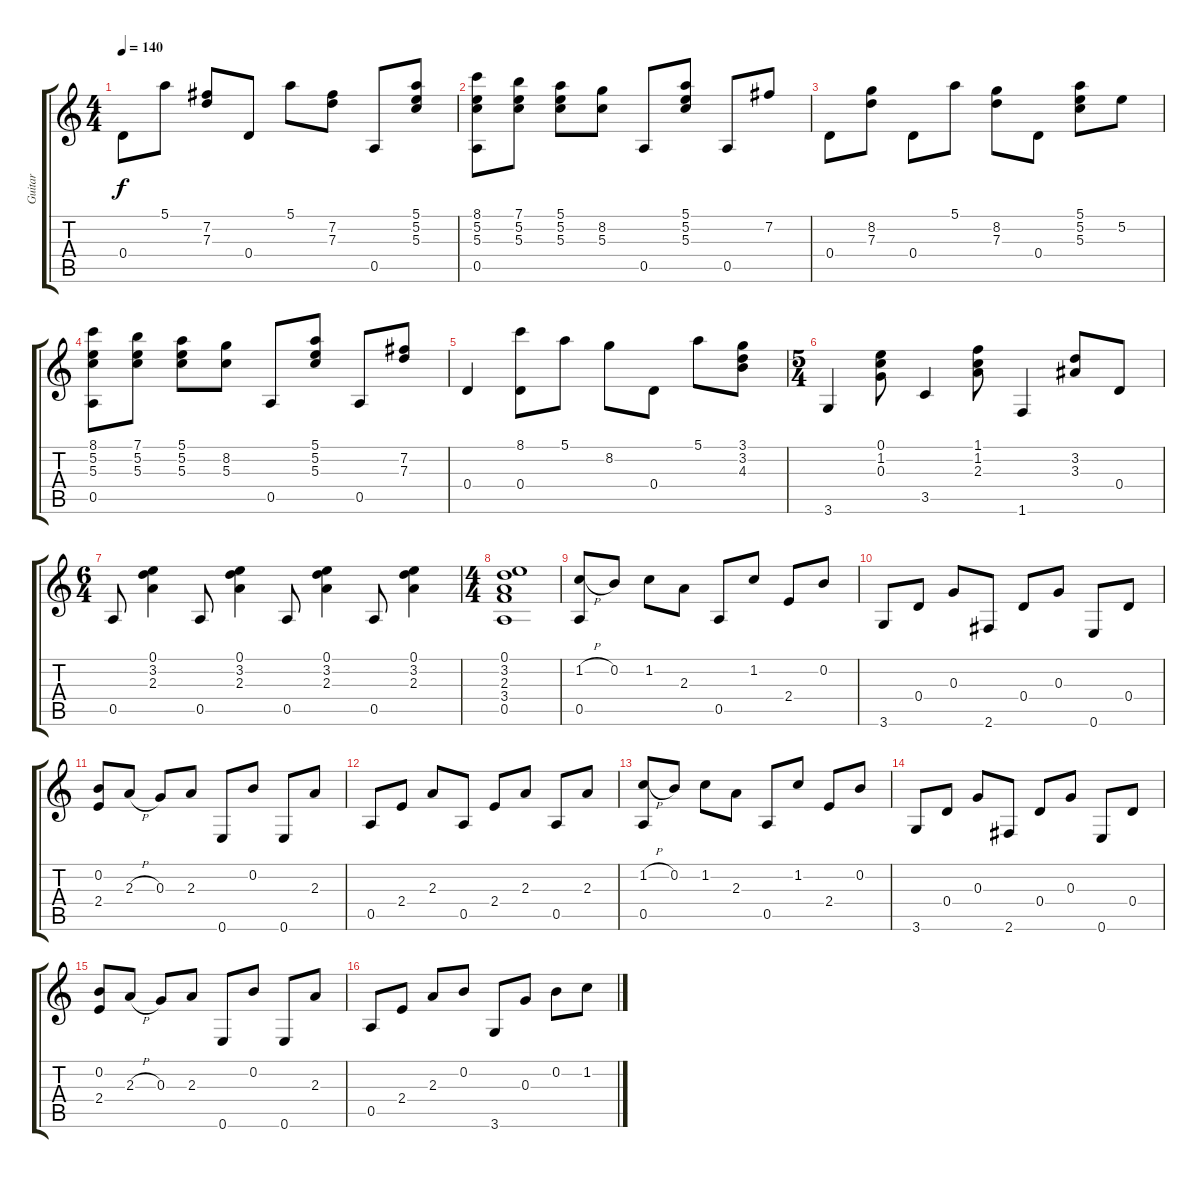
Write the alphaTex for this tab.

\track ("Guitar" "Guitar") {instrument acousticguitarnylon}
\staff {score tabs}
\tuning (E4 B3 G3 D3 A2 E2) {hide}
\ts (4 4)
\tempo 140
\clef g2
\ks c
0.4.8{dy f} 5.1.8 (7.2 7.3).8 0.4.8 5.1.8 (7.2 7.3).8 0.5.8 (5.1 5.2 5.3).8 |
(8.1 5.2 5.3 0.5).8 (7.1 5.2 5.3).8 (5.1 5.2 5.3).8 (8.2 5.3).8 0.5.8 (5.1 5.2 5.3).8 0.5.8 7.2.8 |
0.4.8 (8.2 7.3).8 0.4.8 5.1.8 (8.2 7.3).8 0.4.8 (5.1 5.2 5.3).8 5.2.8 |
(8.1 5.2 5.3 0.5).8 (7.1 5.2 5.3).8 (5.1 5.2 5.3).8 (8.2 5.3).8 0.5.8 (5.1 5.2 5.3).8 0.5.8 (7.2 7.3).8 |
0.4.4 (8.1 0.4).8 5.1.8 8.2.8 0.4.8 5.1.8 (3.1 3.2 4.3).8 |
\ts (5 4)
3.6.4 (0.1 1.2 0.3).8 3.5.4 (1.1 1.2 2.3).8 1.6.4 (3.2 3.3).8 0.4.8 |
\ts (6 4)
0.5.8 (0.1 3.2 2.3).4 0.5.8 (0.1 3.2 2.3).4 0.5.8 (0.1 3.2 2.3).4 0.5.8 (0.1 3.2 2.3).4 |
\ts (4 4)
(0.1 3.2 2.3 3.4 0.5).1 |
(1.2{h} 0.5).8 0.2.8 1.2.8 2.3.8 0.5.8 1.2.8 2.4.8 0.2.8 |
3.6.8 0.4.8 0.3.8 2.6.8 0.4.8 0.3.8 0.6.8 0.4.8 |
(0.2 2.4).8 2.3{h}.8 0.3.8 2.3.8 0.6.8 0.2.8 0.6.8 2.3.8 |
0.5.8 2.4.8 2.3.8 0.5.8 2.4.8 2.3.8 0.5.8 2.3.8 |
(1.2{h} 0.5).8 0.2.8 1.2.8 2.3.8 0.5.8 1.2.8 2.4.8 0.2.8 |
3.6.8 0.4.8 0.3.8 2.6.8 0.4.8 0.3.8 0.6.8 0.4.8 |
(0.2 2.4).8 2.3{h}.8 0.3.8 2.3.8 0.6.8 0.2.8 0.6.8 2.3.8 |
0.5.8 2.4.8 2.3.8 0.2.8 3.6.8 0.3.8 0.2.8 1.2.8
